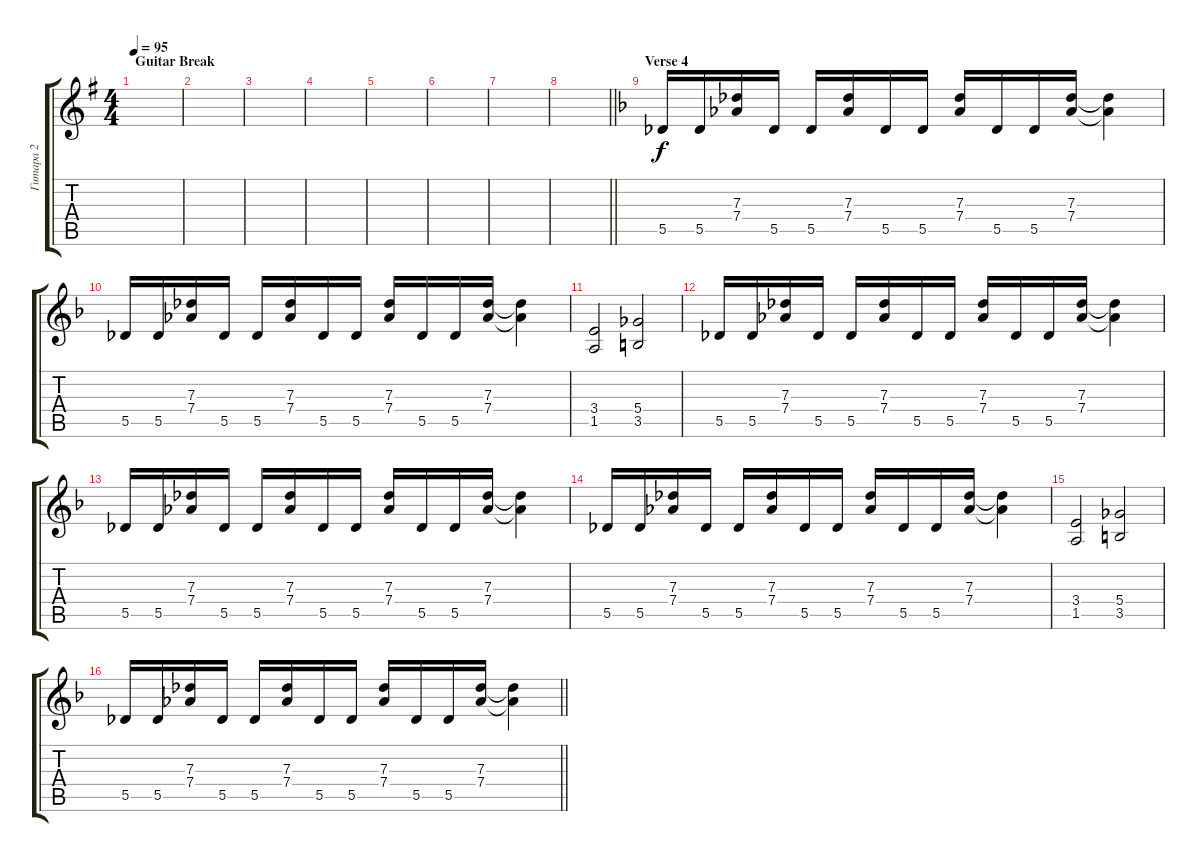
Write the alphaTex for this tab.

\track ("Гитара 2" "Гитара 2") {instrument distortionguitar}
\staff {score tabs}
\tuning (Eb4 Bb3 Gb3 Db3 Ab2 Eb2) {hide}
\ts (4 4)
\section ("" "Guitar Break")
\tempo 95
\clef g2
\ks eminor
|
|
|
|
|
|
|
\barLineRight lightlight
|
\section ("" "Verse 4")
\ks dminor
5.5.16{volume 13} 5.5.16 (7.3 7.4).16 5.5.16 5.5.16 (7.3 7.4).16 5.5.16 5.5.16 (7.3 7.4).16 5.5.16 5.5.16 (7.3 7.4).16 (7.3{t} 7.4{t}).4 |
5.5.16 5.5.16 (7.3 7.4).16 5.5.16 5.5.16 (7.3 7.4).16 5.5.16 5.5.16 (7.3 7.4).16 5.5.16 5.5.16 (7.3 7.4).16 (7.3{t} 7.4{t}).4 |
(3.4 1.5).2 (5.4 3.5).2 |
5.5.16 5.5.16 (7.3 7.4).16 5.5.16 5.5.16 (7.3 7.4).16 5.5.16 5.5.16 (7.3 7.4).16 5.5.16 5.5.16 (7.3 7.4).16 (7.3{t} 7.4{t}).4 |
5.5.16 5.5.16 (7.3 7.4).16 5.5.16 5.5.16 (7.3 7.4).16 5.5.16 5.5.16 (7.3 7.4).16 5.5.16 5.5.16 (7.3 7.4).16 (7.3{t} 7.4{t}).4 |
5.5.16 5.5.16 (7.3 7.4).16 5.5.16 5.5.16 (7.3 7.4).16 5.5.16 5.5.16 (7.3 7.4).16 5.5.16 5.5.16 (7.3 7.4).16 (7.3{t} 7.4{t}).4 |
(3.4 1.5).2 (5.4 3.5).2 |
\barLineRight lightlight
5.5.16 5.5.16 (7.3 7.4).16 5.5.16 5.5.16 (7.3 7.4).16 5.5.16 5.5.16 (7.3 7.4).16 5.5.16 5.5.16 (7.3 7.4).16 (7.3{t} 7.4{t}).4
